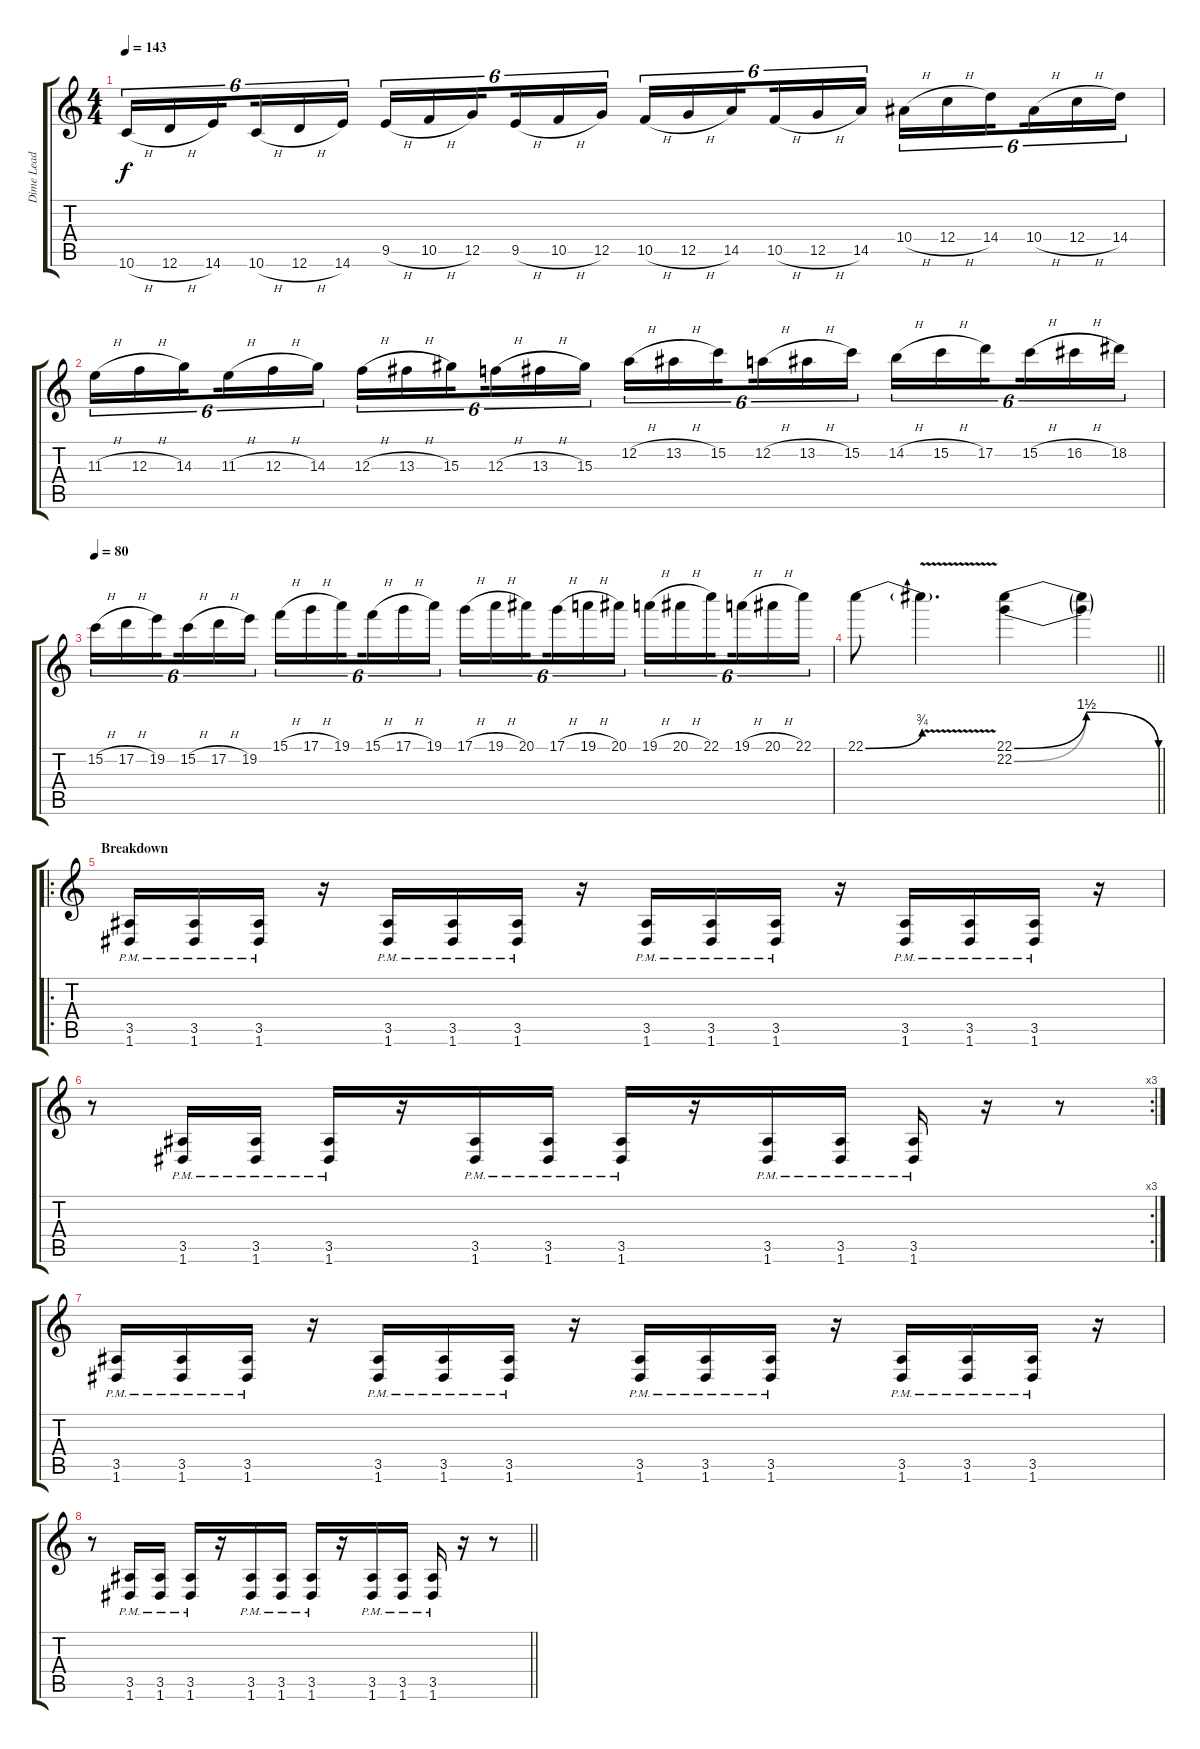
\track ("Dime Lead Guitar" "Dime Lead ") {instrument distortionguitar}
\staff {score tabs}
\tuning (D4 A3 F3 C3 G2 D2) {hide}
\ts (4 4)
\tempo 143
\clef g2
\ks c
10.6{h}.16{tu (6 4) dy f} 12.6{h}.16{tu (6 4)} 14.6.16{tu (6 4) beam splitsecondary} 10.6{h}.16{tu (6 4)} 12.6{h}.16{tu (6 4)} 14.6.16{tu (6 4)} 9.5{h}.16{tu (6 4)} 10.5{h}.16{tu (6 4)} 12.5.16{tu (6 4) beam splitsecondary} 9.5{h}.16{tu (6 4)} 10.5{h}.16{tu (6 4)} 12.5.16{tu (6 4)} 10.5{h}.16{tu (6 4)} 12.5{h}.16{tu (6 4)} 14.5.16{tu (6 4) beam splitsecondary} 10.5{h}.16{tu (6 4)} 12.5{h}.16{tu (6 4)} 14.5.16{tu (6 4)} 10.4{h}.16{tu (6 4)} 12.4{h}.16{tu (6 4)} 14.4.16{tu (6 4) beam splitsecondary} 10.4{h}.16{tu (6 4)} 12.4{h}.16{tu (6 4)} 14.4.16{tu (6 4)} |
11.3{h}.16{tu (6 4)} 12.3{h}.16{tu (6 4)} 14.3.16{tu (6 4) beam splitsecondary} 11.3{h}.16{tu (6 4)} 12.3{h}.16{tu (6 4)} 14.3.16{tu (6 4)} 12.3{h}.16{tu (6 4)} 13.3{h}.16{tu (6 4)} 15.3.16{tu (6 4) beam splitsecondary} 12.3{h}.16{tu (6 4)} 13.3{h}.16{tu (6 4)} 15.3.16{tu (6 4)} 12.2{h}.16{tu (6 4)} 13.2{h}.16{tu (6 4)} 15.2.16{tu (6 4) beam splitsecondary} 12.2{h}.16{tu (6 4)} 13.2{h}.16{tu (6 4)} 15.2.16{tu (6 4)} 14.2{h}.16{tu (6 4)} 15.2{h}.16{tu (6 4)} 17.2.16{tu (6 4) beam splitsecondary} 15.2{h}.16{tu (6 4)} 16.2{h}.16{tu (6 4)} 18.2.16{tu (6 4)} |
\tempo 80
15.2{h}.16{tu (6 4)} 17.2{h}.16{tu (6 4)} 19.2.16{tu (6 4) beam splitsecondary} 15.2{h}.16{tu (6 4)} 17.2{h}.16{tu (6 4)} 19.2.16{tu (6 4)} 15.1{h}.16{tu (6 4)} 17.1{h}.16{tu (6 4)} 19.1.16{tu (6 4) beam splitsecondary} 15.1{h}.16{tu (6 4)} 17.1{h}.16{tu (6 4)} 19.1.16{tu (6 4)} 17.1{h}.16{tu (6 4)} 19.1{h}.16{tu (6 4)} 20.1.16{tu (6 4) beam splitsecondary} 17.1{h}.16{tu (6 4)} 19.1{h}.16{tu (6 4)} 20.1.16{tu (6 4)} 19.1{h}.16{tu (6 4)} 20.1{h}.16{tu (6 4)} 22.1.16{tu (6 4) beam splitsecondary} 19.1{h}.16{tu (6 4)} 20.1{h}.16{tu (6 4)} 22.1.16{tu (6 4)} |
\barLineRight lightlight
22.1{be (bend 0 0 60 3)}.8 22.1{v t}.4{d} (22.1{be (bendrelease 0 0 15 6 55 6 60 0)} 22.2{be (bendrelease 0 0 15 6 55 6 60 0)}).4 (22.1{t} 22.2{t}).4 |
\ro
\section ("" "Breakdown")
(3.5{pm} 1.6{pm}).16 (3.5{pm} 1.6{pm}).16 (3.5{pm} 1.6{pm}).16 r.16 (3.5{pm} 1.6{pm}).16 (3.5{pm} 1.6{pm}).16 (3.5{pm} 1.6{pm}).16 r.16 (3.5{pm} 1.6{pm}).16 (3.5{pm} 1.6{pm}).16 (3.5{pm} 1.6{pm}).16 r.16 (3.5{pm} 1.6{pm}).16 (3.5{pm} 1.6{pm}).16 (3.5{pm} 1.6{pm}).16 r.16 |
\rc 3
r.8 (3.5{pm} 1.6{pm}).16 (3.5{pm} 1.6{pm}).16 (3.5{pm} 1.6{pm}).16 r.16 (3.5{pm} 1.6{pm}).16 (3.5{pm} 1.6{pm}).16 (3.5{pm} 1.6{pm}).16 r.16 (3.5{pm} 1.6{pm}).16 (3.5{pm} 1.6{pm}).16 (3.5{pm} 1.6{pm}).16 r.16 r.8 |
(3.5{pm} 1.6{pm}).16 (3.5{pm} 1.6{pm}).16 (3.5{pm} 1.6{pm}).16 r.16 (3.5{pm} 1.6{pm}).16 (3.5{pm} 1.6{pm}).16 (3.5{pm} 1.6{pm}).16 r.16 (3.5{pm} 1.6{pm}).16 (3.5{pm} 1.6{pm}).16 (3.5{pm} 1.6{pm}).16 r.16 (3.5{pm} 1.6{pm}).16 (3.5{pm} 1.6{pm}).16 (3.5{pm} 1.6{pm}).16 r.16 |
\barLineRight lightlight
r.8 (3.5{pm} 1.6{pm}).16 (3.5{pm} 1.6{pm}).16 (3.5{pm} 1.6{pm}).16 r.16 (3.5{pm} 1.6{pm}).16 (3.5{pm} 1.6{pm}).16 (3.5{pm} 1.6{pm}).16 r.16 (3.5{pm} 1.6{pm}).16 (3.5{pm} 1.6{pm}).16 (3.5{pm} 1.6{pm}).16 r.16 r.8
